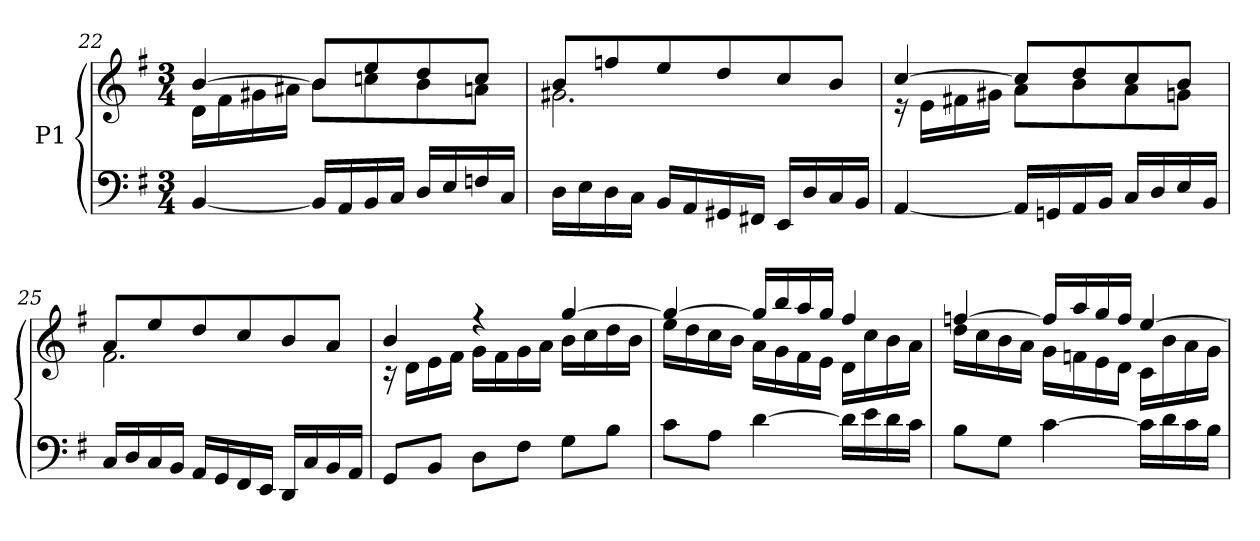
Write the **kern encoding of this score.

**kern	**kern
*part1	*part1
*staff2	*staff1
*I"P1	*
!!LO:LB:g=z
*clefF4	*clefG2
*k[f#]	*k[f#]
*G:	*G:
*M3/4	*M3/4
=22	=22
*	*^
[4BBi/	[4bi/	16di\LL
.	.	16f#i\
.	.	16g#Xi\
.	.	16a#Xi\JJ
16BBi/LL]	8bi/L]	8bi\L
16AAi/	.	.
16BBi/	8eei/	8ccni\
16Ci/JJ	.	.
16Di/LL	8ddi/	8bi\
16Ei/	.	.
16Fni/	8cci/J	8ani\J
16Ci/JJ	.	.
=23	=23	=23
16Di\LL	8bi/L	2.g#Xi\
16Ei\	.	.
16Di\	8ffni/	.
16Ci\JJ	.	.
16BBi/LL	8eei/	.
16AAi/	.	.
16GG#Xi/	8ddi/	.
16FF#Xi/JJ	.	.
16EEi/LL	8cci/	.
16Di/	.	.
16Ci/	8bi/J	.
16BBi/JJ	.	.
=24	=24	=24
[4AAi/	[4cci/	16r
.	.	16ei\LL
.	.	16f#Xi\
.	.	16g#Xi\JJ
16AAi/LL]	8cci/L]	8ai\L
16GGni/	.	.
16AAi/	8ddi/	8bi\
16BBi/JJ	.	.
16Ci/LL	8cci/	8ai\
16Di/	.	.
16Ei/	8bi/J	8gni\J
16BBi/JJ	.	.
!!LO:LB:g=z	!!
=25	=25	=25
16Ci/LL	8ai/L	2.f#i\
16Di/	.	.
16Ci/	8eei/	.
16BBi/JJ	.	.
16AAi/LL	8ddi/	.
16GGi/	.	.
16FF#i/	8cci/	.
16EEi/JJ	.	.
16DDi/LL	8bi/	.
16Ci/	.	.
16BBi/	8ai/J	.
16AAi/JJ	.	.
=26	=26	=26
8GGi/L	4bi/	16r
.	.	16di\LL
8BBi/J	.	16ei\
.	.	16f#i\JJ
8Di\L	4r	16gi\LL
.	.	16f#i\
8F#i\J	.	16gi\
.	.	16ai\JJ
8Gi\L	[4ggi/	16bi\LL
.	.	16cci\
8Bi\J	.	16ddi\
.	.	16bi\JJ
=27	=27	=27
8ci\L	4ggi/_	16eei\LL
.	.	16ddi\
8Ai\J	.	16cci\
.	.	16bi\JJ
[4di\	16ggi/LL]	16ai\LL
.	16bbi/	16gi\
.	16aai/	16f#i\
.	16ggi/JJ	16ei\JJ
16di\LL]	4ff#i/	16di\LL
16ei\	.	16cci\
16di\	.	16bi\
16ci\JJ	.	16ai\JJ
!!LO:LB:g=z	!!
=28	=28	=28
8Bi\L	[4ffni/	16ddi\LL
.	.	16cci\
8Gi\J	.	16bi\
.	.	16ai\JJ
[4ci\	16ffi/LL]	16gi\LL
.	16aai/	16fni\
.	16ggi/	16ei\
.	16ffi/JJ	16di\JJ
16ci\LL]	[4eei/	16ci\LL
16di\	.	16bi\
16ci\	.	16ai\
16Bi\JJ	.	16gi\JJ
*	*v	*v
=	=
*-	*-
